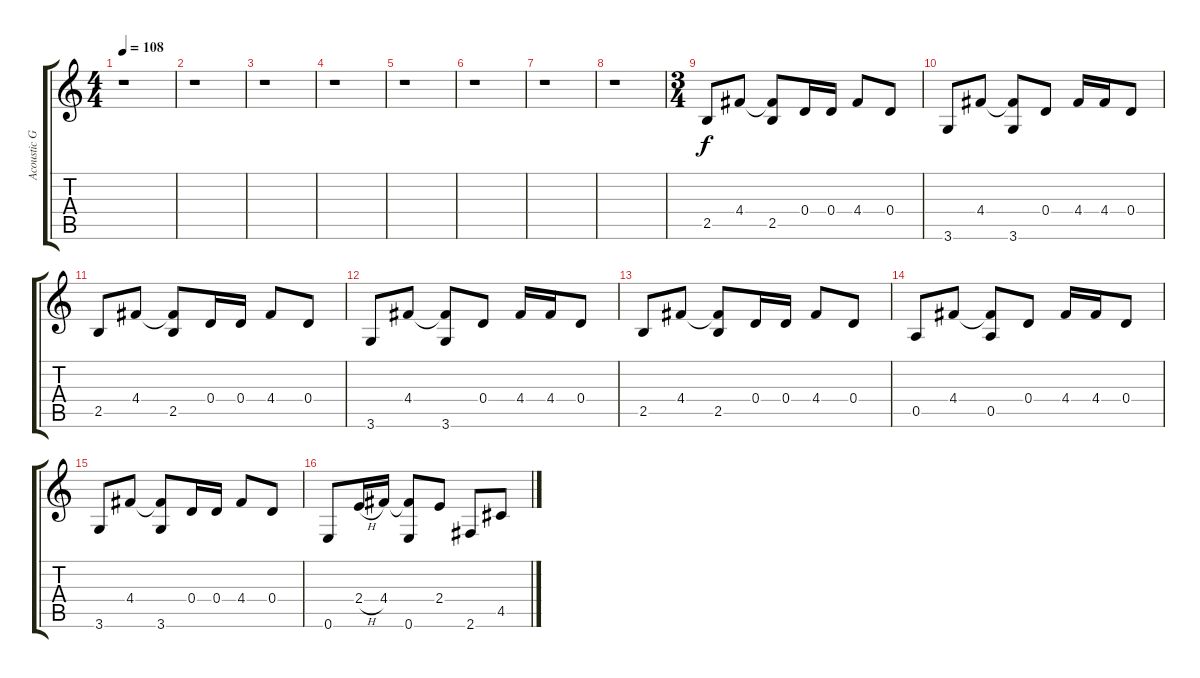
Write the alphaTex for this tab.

\track ("Acoustic Guitar 1" "Acoustic G") {instrument acousticguitarsteel}
\staff {score tabs}
\tuning (E4 B3 G3 D3 A2 E2) {hide}
\ts (4 4)
\tempo 108
\clef g2
\ks c
r.1{dy f} |
r.1 |
r.1 |
r.1 |
r.1 |
r.1 |
r.1 |
r.1 |
\ts (3 4)
2.5.8{volume 10 instrument acousticguitarsteel} 4.4.8 (4.4{t} 2.5).8 0.4.16 0.4.16 4.4.8 0.4.8 |
3.6.8 4.4.8 (4.4{t} 3.6).8 0.4.8 4.4.16 4.4.16 0.4.8 |
2.5.8 4.4.8 (4.4{t} 2.5).8 0.4.16 0.4.16 4.4.8 0.4.8 |
3.6.8 4.4.8 (4.4{t} 3.6).8 0.4.8 4.4.16 4.4.16 0.4.8 |
2.5.8 4.4.8 (4.4{t} 2.5).8 0.4.16 0.4.16 4.4.8 0.4.8 |
0.5.8 4.4.8 (4.4{t} 0.5).8 0.4.8 4.4.16 4.4.16 0.4.8 |
3.6.8 4.4.8 (4.4{t} 3.6).8 0.4.16 0.4.16 4.4.8 0.4.8 |
0.6.8 2.4{h}.16 4.4.16 (4.4{t} 0.6).8 2.4.8 2.6.8 4.5.8
